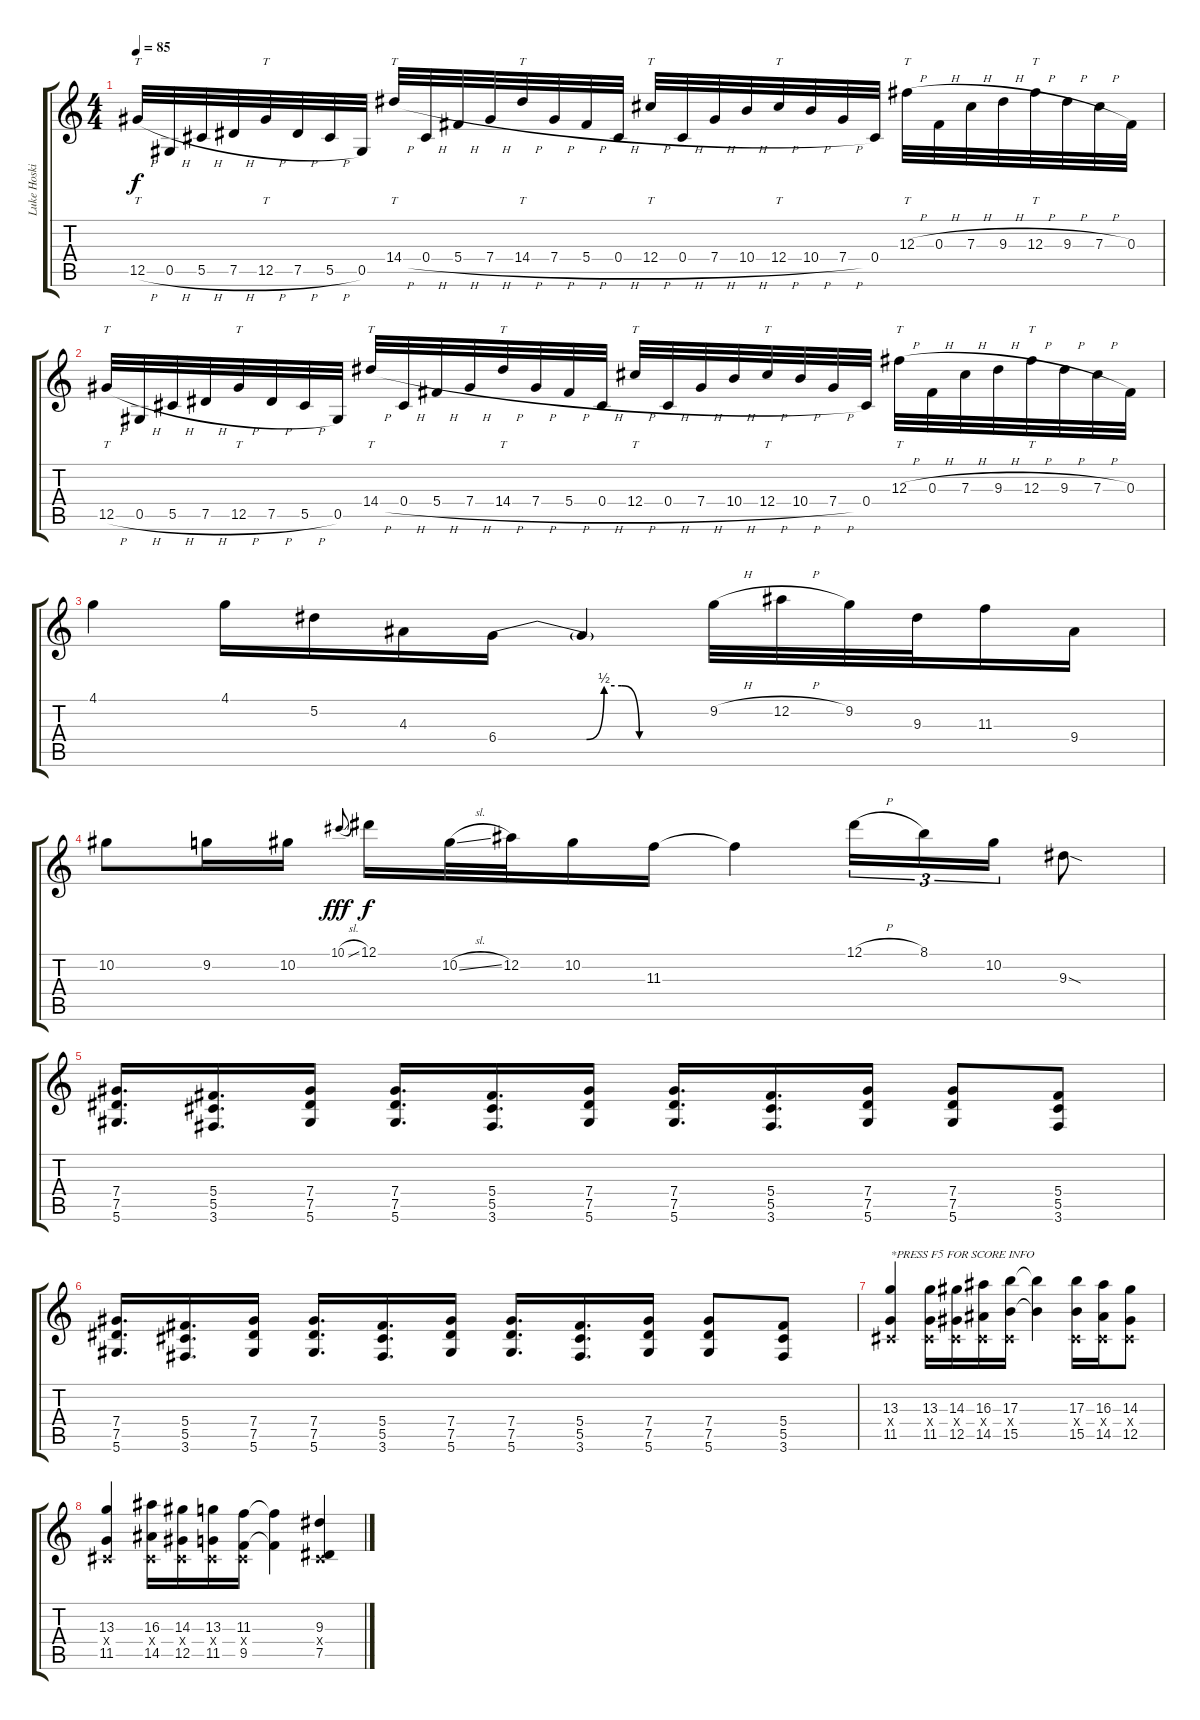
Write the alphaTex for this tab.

\track ("Luke Hoskin" "Luke Hoski") {instrument overdrivenguitar}
\staff {score tabs}
\tuning (Eb4 Bb3 Gb3 Db3 Ab2 Eb2) {hide}
\ts (4 4)
\tempo 85
\clef g2
\ks c
12.5{h}.32{tt dy f} 0.5{h}.32 5.5{h}.32 7.5{h}.32 12.5{h}.32{tt} 7.5{h}.32 5.5{h}.32 0.5.32 14.4{h}.32{tt} 0.4{h}.32 5.4{h}.32 7.4{h}.32 14.4{h}.32{tt} 7.4{h}.32 5.4{h}.32 0.4{h}.32 12.4{h}.32{tt} 0.4{h}.32 7.4{h}.32 10.4{h}.32 12.4{h}.32{tt} 10.4{h}.32 7.4{h}.32 0.4.32 12.3{h}.32{tt} 0.3{h}.32 7.3{h}.32 9.3{h}.32 12.3{h}.32{tt} 9.3{h}.32 7.3{h}.32 0.3.32 |
12.5{h}.32{tt} 0.5{h}.32 5.5{h}.32 7.5{h}.32 12.5{h}.32{tt} 7.5{h}.32 5.5{h}.32 0.5.32 14.4{h}.32{tt} 0.4{h}.32 5.4{h}.32 7.4{h}.32 14.4{h}.32{tt} 7.4{h}.32 5.4{h}.32 0.4{h}.32 12.4{h}.32{tt} 0.4{h}.32 7.4{h}.32 10.4{h}.32 12.4{h}.32{tt} 10.4{h}.32 7.4{h}.32 0.4.32 12.3{h}.32{tt} 0.3{h}.32 7.3{h}.32 9.3{h}.32 12.3{h}.32{tt} 9.3{h}.32 7.3{h}.32 0.3.32 |
4.1.4 4.1.16 5.2.16 4.3.16 6.4{be (custom 0 0 25 0 30 2 35 2 40 0 60 0)}.16 6.4{t}.4 9.2{h}.32 12.2{h}.32 9.2.32 9.3.32 11.3.16 9.4.16 |
10.2.8 9.2.16 10.2.16 10.1{sl}.8{gr onbeat dy fff} 12.1.16{dy f} 10.2{sl}.32 12.2.32 10.2.16 11.3.16 11.3{t}.4 12.1{h}.16{tu (3 2)} 8.1.16{tu (3 2)} 10.2.16{tu (3 2)} 9.3{sod}.8 |
(7.4 7.5 5.6).16{d} (5.4 5.5 3.6).16{d} (7.4 7.5 5.6).16 (7.4 7.5 5.6).16{d} (5.4 5.5 3.6).16{d} (7.4 7.5 5.6).16 (7.4 7.5 5.6).16{d} (5.4 5.5 3.6).16{d} (7.4 7.5 5.6).16 (7.4 7.5 5.6).8 (5.4 5.5 3.6).8 |
(7.4 7.5 5.6).16{d} (5.4 5.5 3.6).16{d} (7.4 7.5 5.6).16 (7.4 7.5 5.6).16{d} (5.4 5.5 3.6).16{d} (7.4 7.5 5.6).16 (7.4 7.5 5.6).16{d} (5.4 5.5 3.6).16{d} (7.4 7.5 5.6).16 (7.4 7.5 5.6).8 (5.4 5.5 3.6).8 |
(13.3 0.4{x} 11.5).4{txt "*PRESS F5 FOR SCORE INFO"} (13.3 0.4{x} 11.5).16 (14.3 0.4{x} 12.5).16 (16.3 0.4{x} 14.5).16 (17.3 0.4{x} 15.5).16 (17.3{t} 15.5{t}).4 (17.3 0.4{x} 15.5).16 (16.3 0.4{x} 14.5).16 (14.3 0.4{x} 12.5).8 |
(13.3 0.4{x} 11.5).4 (16.3 0.4{x} 14.5).16 (14.3 0.4{x} 12.5).16 (13.3 0.4{x} 11.5).16 (11.3 0.4{x} 9.5).16 (11.3{t} 9.5{t}).4 (9.3 0.4{x} 7.5).4
